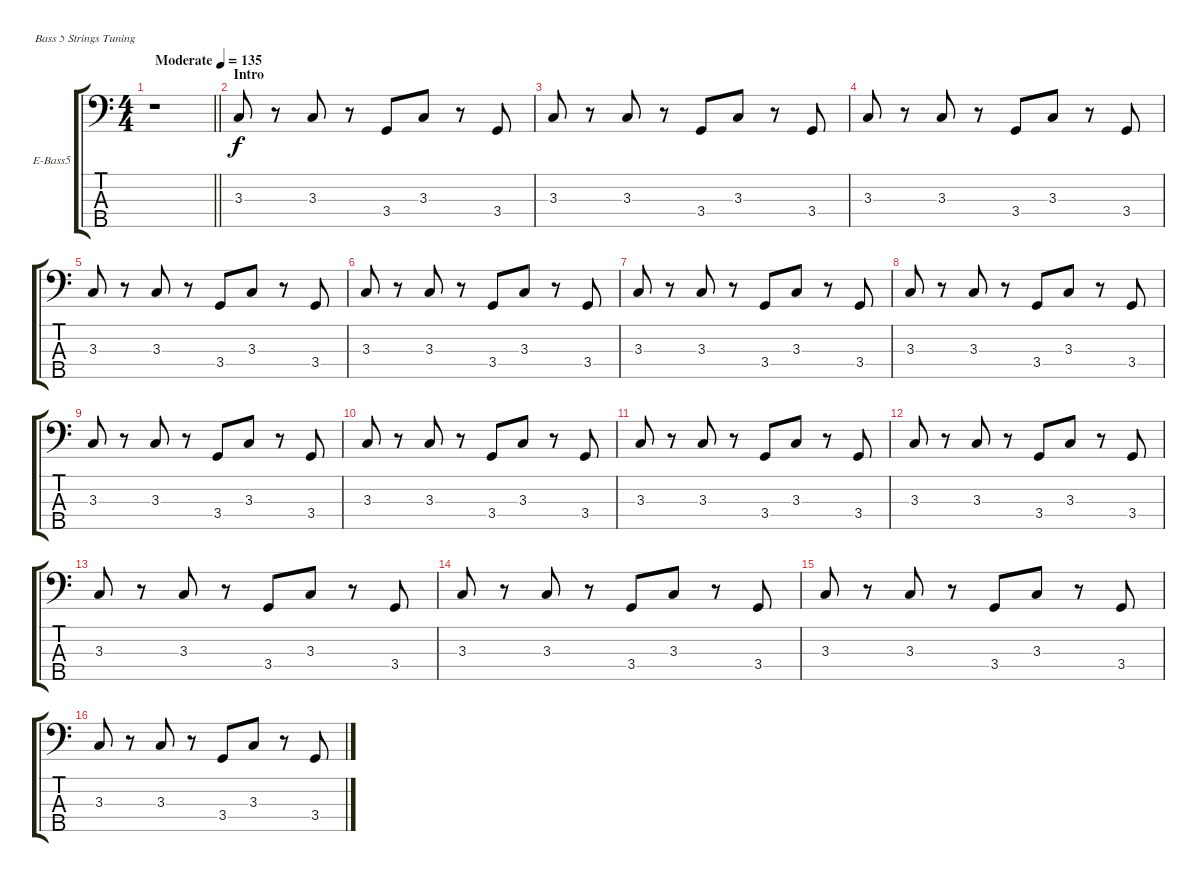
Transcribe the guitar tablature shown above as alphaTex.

\bracketExtendMode groupsimilarinstruments
\firstSystemTrackNameOrientation horizontal
\otherSystemsTrackNameOrientation horizontal
\track ("Bass Guitar" "E-Bass5") {instrument electricbassfinger}
\staff {score tabs}
\tuning (G2 D2 A1 E1 B0)
\ts (4 4)
\beaming (8 2 2 2 2)
\tempo (135 "Moderate")
\clef f4
\barLineRight lightlight
\ks c
r.1{dy f instrument electricbassfinger} |
\section ("" "Intro")
3.3.8 r.8 3.3.8 r.8 3.4.8 3.3.8 r.8 3.4.8 |
3.3.8 r.8 3.3.8 r.8 3.4.8 3.3.8 r.8 3.4.8 |
3.3.8 r.8 3.3.8 r.8 3.4.8 3.3.8 r.8 3.4.8 |
3.3.8 r.8 3.3.8 r.8 3.4.8 3.3.8 r.8 3.4.8 |
3.3.8 r.8 3.3.8 r.8 3.4.8 3.3.8 r.8 3.4.8 |
3.3.8 r.8 3.3.8 r.8 3.4.8 3.3.8 r.8 3.4.8 |
3.3.8 r.8 3.3.8 r.8 3.4.8 3.3.8 r.8 3.4.8 |
3.3.8 r.8 3.3.8 r.8 3.4.8 3.3.8 r.8 3.4.8 |
3.3.8 r.8 3.3.8 r.8 3.4.8 3.3.8 r.8 3.4.8 |
3.3.8 r.8 3.3.8 r.8 3.4.8 3.3.8 r.8 3.4.8 |
3.3.8 r.8 3.3.8 r.8 3.4.8 3.3.8 r.8 3.4.8 |
3.3.8 r.8 3.3.8 r.8 3.4.8 3.3.8 r.8 3.4.8 |
3.3.8 r.8 3.3.8 r.8 3.4.8 3.3.8 r.8 3.4.8 |
3.3.8 r.8 3.3.8 r.8 3.4.8 3.3.8 r.8 3.4.8 |
3.3.8 r.8 3.3.8 r.8 3.4.8 3.3.8 r.8 3.4.8
